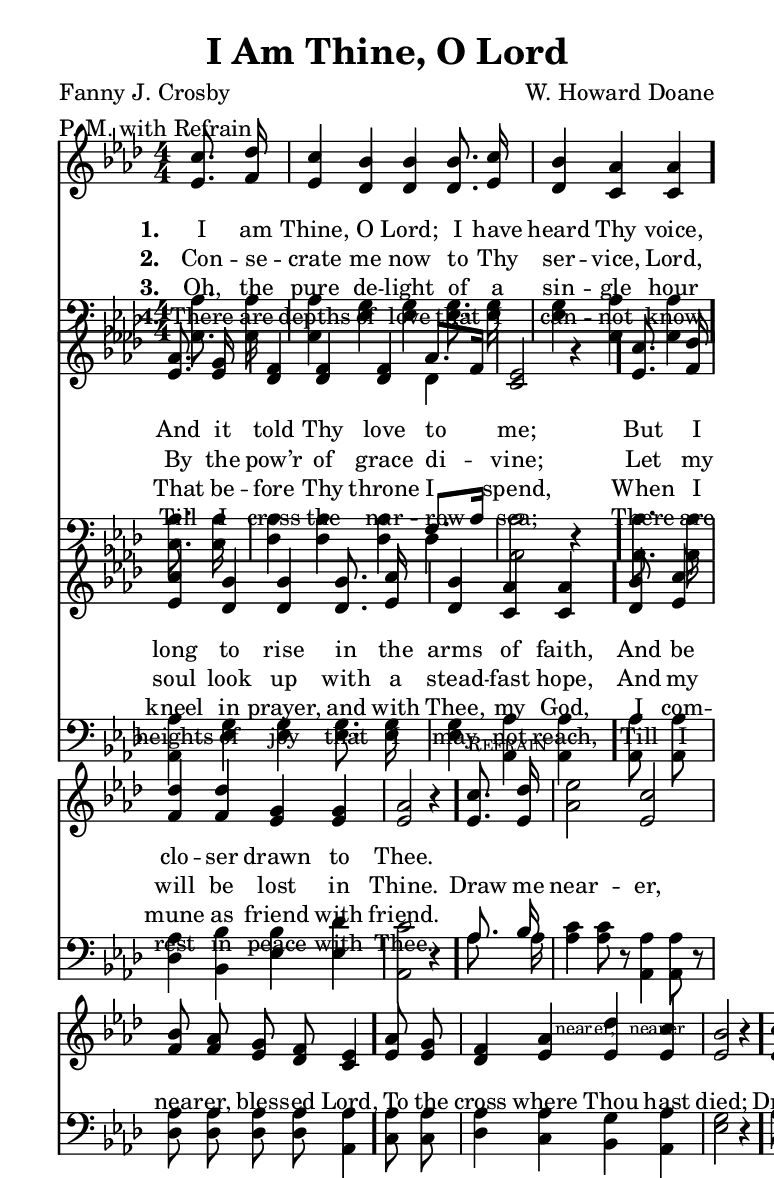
\include "common/global.ily"
\paper {
  \include "common/paper.ily"
  page-count = 1
system-count = 5

}

\header{
  hymnnumber = "221"
  title = "I Am Thine, O Lord" % see https://hymnary.org/text/i_am_thine_o_lord_i_have_heard_thy_voice
  tunename = "I Am Thine" % see https://hymnary.org/tune/i_am_thine_o_lord_i_have_heard_doane
  meter = "P. M. with Refrain"
  poet = "Fanny J. Crosby" % see https://hymnary.org/text/i_am_thine_o_lord_i_have_heard_thy_voice
  composer = "W. Howard Doane" % see https://hymnary.org/tune/i_am_thine_o_lord_i_have_heard_doane
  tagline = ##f
}

ta = { \tempo 4=80 }
tb = { \tempo 4=40 }

global = {
  \include "common/overrides.ily"
  \override Staff.TimeSignature.style = #'numbered
  \time 4/4
  \override Score.MetronomeMark.transparent = ##t % hide all fermata changes too
  \ta
  \key aes \major
  \partial 4
  \autoBeamOff
}

patternA = { c8. c16 | c4 c c c8. c16 | c4 c c }
patternB = { c8. c16 | c4 c c c8.[ c16] | c2 c4 }
patternG = { c8. c16 | c4 c c c | c2 c4 }
patternC = { c8 c | c4 c c c | c2 c4 }
patternD = { c8. c16 | c2 c | c8 c c c c4 }
patternE = { c8. c16 | c4 c8 r c4 c8 r | c8 c c c c4 }
patternF = { c8. c16 | c4 c c4. c8 | c2 c4 }

notesSoprano = {
\global
\relative c'' {

  c8. des16 | c4 bes bes bes8. c16 | bes4 aes aes
  aes8. g16 | f4 f f aes8.[ f16] | ees2 r4
  c'8. des16 | c4 bes bes bes8. c16 | bes4 aes aes
  bes8 c | des4 des g, g | aes2 r4

  \eogbreak
  << s^\markup { \small \caps "Refrain" }
  { c8. des16 | ees2 c | bes8 aes g f ees4 } >>
  aes8 g | f4 aes des c | bes2 r4
  c8. des16 | ees4 ees8 r c4 c8 r | bes8 aes g f \tb des'4\fermata \ta
  c8. bes16 | aes4 aes c4. bes8 | aes2 r4

  \bar "|."

}
}

notesAlto = {
\global
\relative e' {

  \changePitch \patternA { ees f | ees des des des ees | des c c }
  \changePitch \patternG { ees ees | des des des des | c r }
  \changePitch \patternA { ees f | ees des des des ees | des c c }
  \changePitch \patternC { des ees | f f ees ees | ees r }

  \changePitch \patternD { ees ees | aes ees | f f ees des c }
  \changePitch \patternC { ees ees | des ees ees ees | ees r }
  \changePitch \patternE { ees ees | aes aes aes aes | f f ees des f }
  \changePitch \patternF { f f | ees ees ees des | c r }

}
}

notesTenor = {
\global
\relative a {

  \changePitch \patternA { aes aes | aes g g g g | g aes aes }
  \changePitch \patternB { aes aes | aes aes aes f aes | aes r }
  \changePitch \patternA { aes aes | aes g g g g | g aes aes }
  \changePitch \patternC { aes aes | aes bes bes des | c r }

  \changePitch \patternE { aes bes | c c aes aes | aes aes aes aes aes }
  \changePitch \patternC { aes aes | aes aes g aes | g r }
  \changePitch \patternE { aes bes | c c aes aes | aes aes aes aes aes }
  \changePitch \patternF { ees' des | c c aes g | aes r }

}
}

notesBass = {
\global
\relative f, {

  \changePitch \patternA { aes aes | aes ees' ees ees ees | ees aes, aes }
  \changePitch \patternG { c c | des des des des | aes r }
  \changePitch \patternA { aes aes | aes ees' ees ees ees | ees aes, aes }
  \changePitch \patternC { aes aes | des bes ees ees | aes, r }

  \changePitch \patternE { aes' aes | aes aes aes, aes | des des des des | aes }
  \changePitch \patternC { c c | des c bes aes | ees' r }
  \changePitch \patternE { aes aes | aes aes aes, aes | des des des des des_\fermata }
  \changePitch \patternF { des des | ees ees ees ees | aes, r }

}
}

Refrain = \lyricmode {

Draw me near -- er, near -- er, bless -- ed Lord, \bar "."
To the cross where Thou hast died; \bar "."
Draw me near -- er, near -- er, near -- er, bless -- ed Lord, \bar "."
To Thy pre -- cious, wound -- ed side. \bar "."

}

wordsA = \lyricmode {
\set stanza = "1."

I am Thine, O Lord; I have heard Thy voice, \bar "."
And it told Thy love to me; \bar "."
But I long to rise in the arms of faith, \bar "."
And be clo -- ser drawn to Thee. \bar "."

}

wordsB = \lyricmode {
\set stanza = "2."

Con -- se -- crate me now to Thy ser -- vice, Lord,
By the pow’r of grace di -- vine;
Let my soul look up with a stead -- fast hope,
And my will be lost in Thine.

\Refrain

}

wordsC = \lyricmode {
\set stanza = "3."

Oh, the pure de -- light of a sin -- gle hour
That be -- fore Thy throne I spend,
When I kneel in prayer, and with Thee, my God,
I com -- mune as friend with friend.

}

wordsD = \lyricmode {
\set stanza = "4."

There are depths of love that I can -- not know
Till I cross the nar -- row sea;
There are heights of joy that I may not reach,
Till I rest in peace with Thee.

}

BassRefrain = \lyricmode {

\override LyricText.font-size = #-2
\override LyricHyphen.thickness = #0.7
\repeat unfold 36 { \skip 4 }
near -- er, near -- er

}

\score {
  \context ChoirStaff <<
    \context Staff = upper <<
      \set Staff.autoBeaming = ##f
      \set ChoirStaff.systemStartDelimiter = #'SystemStartBar
      \set ChoirStaff.printPartCombineTexts = ##f
      \partcombine #'(2 . 11) \notesSoprano \notesAlto
      \context NullVoice = sopranos { \voiceOne << \notesSoprano >> }
      \context Lyrics = one   \lyricsto sopranos \wordsA
      \context Lyrics = two   \lyricsto sopranos \wordsB
      \context Lyrics = three \lyricsto sopranos \wordsC
      \context Lyrics = four  \lyricsto sopranos \wordsD
    >>
    \context Staff = men <<
      \set Staff.autoBeaming = ##f
      \clef bass
      \set ChoirStaff.printPartCombineTexts = ##f
      \partcombine #'(2 . 11) \notesTenor \notesBass
      \context NullVoice = basses { \voiceTwo << \notesBass >> }
    >>
    \new Lyrics \with { alignBelowContext = men } \lyricsto basses \BassRefrain
  >>
  \layout {
    \include "common/layout.ily"
  }
  #(cond ((ly:get-option 'eog-midi-permitted) #{ \midi{
    \include "common/midi.ily"
  } #}))
}

\version "2.19.49"  % necessary for upgrading to future LilyPond versions.

% vi:set et ts=2 sw=2 ai nocindent syntax=lilypond:
